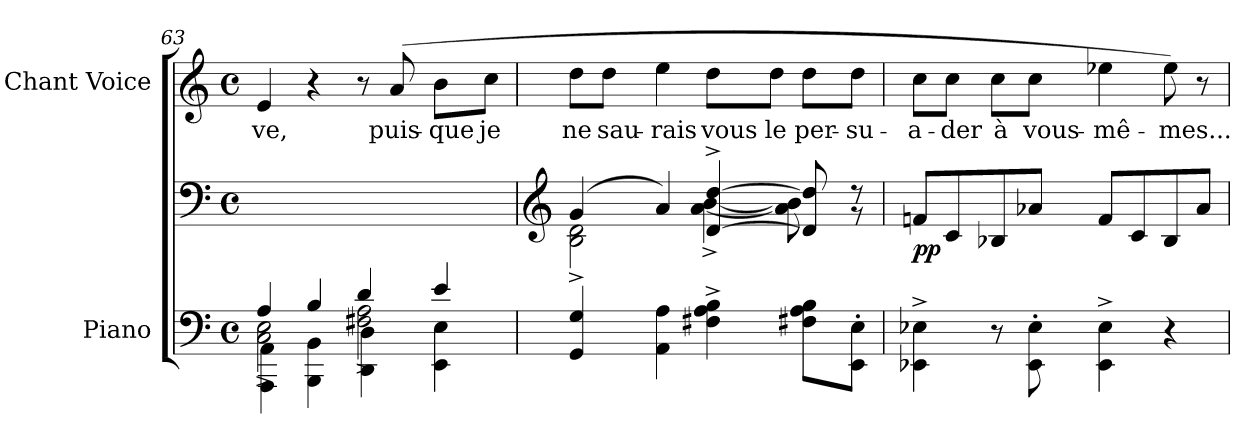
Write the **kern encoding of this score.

**kern	**kern	**dynam	**kern	**text
*part2	*part2	*part2	*part1	*part1
*staff3	*staff2	*staff2/3	*staff1	*staff1
*I"Piano	*	*	*I"Chant Voice	*
*I'Pno	*	*	*	*
*clefF4	*clefF4	*	*clefG2	*
*k[]	*k[]	*	*k[]	*
*M4/4	*M4/4	*	*M4/4	*
*met(c)	*met(c)	*	*met(c)	*
=63	=63	=63	=63	=63
*^	*	*	*	*
*	*^	*	*	*	*
4A/	2C\^ 2E\^	4AAA\ 4AA\	1ryy	.	4e/	-ve,
4B/	.	4BBB\ 4BB\	.	.	4r	.
4d/	2F#X\^ 2A\^	4DD\ 4D\	.	.	8r	.
.	.	.	.	.	(8a/	puis-
4e/	.	4EE\ 4E\	.	.	8b\L	-que
.	.	.	.	.	8cc\J	je
*v	*v	*v	*	*	*	*
=64	=64	=64	=64	=64
*	*clefG2	*	*	*
*	*^	*	*	*
4GG/ 4G/	(4g/	2B\^ 2d\^	.	8dd\L	ne
.	.	.	.	8dd\J	sau-
4AA\ 4A\	4a/)	.	.	4ee\	-rais
4F#X\^ 4A\^ 4B\^	[<4d/^ [4dd/^	[4a\^ [4b\^	.	8dd\L	vous
.	.	.	.	8dd\J	le
8F#X\ 8A\ 8B\L	8d/] 8dd/]	8a\] 8b\]	.	8dd\L	per-
8EE'\ 8E'\J	8r	8r	.	8dd\J	-su-
=65	=65	=65	=65	=65	=65
!	!	!	!LO:DY:b	!	!
*	*v	*v	*	*	*
4EE-X\^> 4E-X\^>	8fni/L	pp	8cc\L	-a-
.	8c/	.	8cc\J	-der
8r	8B-X/	.	8cc\L	à
8EE-\'> 8E-\'>	8a-X/J	.	8cc\J	vous-
4EE-\^> 4E-\^>	8f/L	.	4ee-X\	-mê-
.	8c/	.	.	.
4r	8B-/	.	8ee-\)	-mes...
.	8a-/J	.	8r	.
=	=	=	=	=
*-	*-	*-	*-	*-
